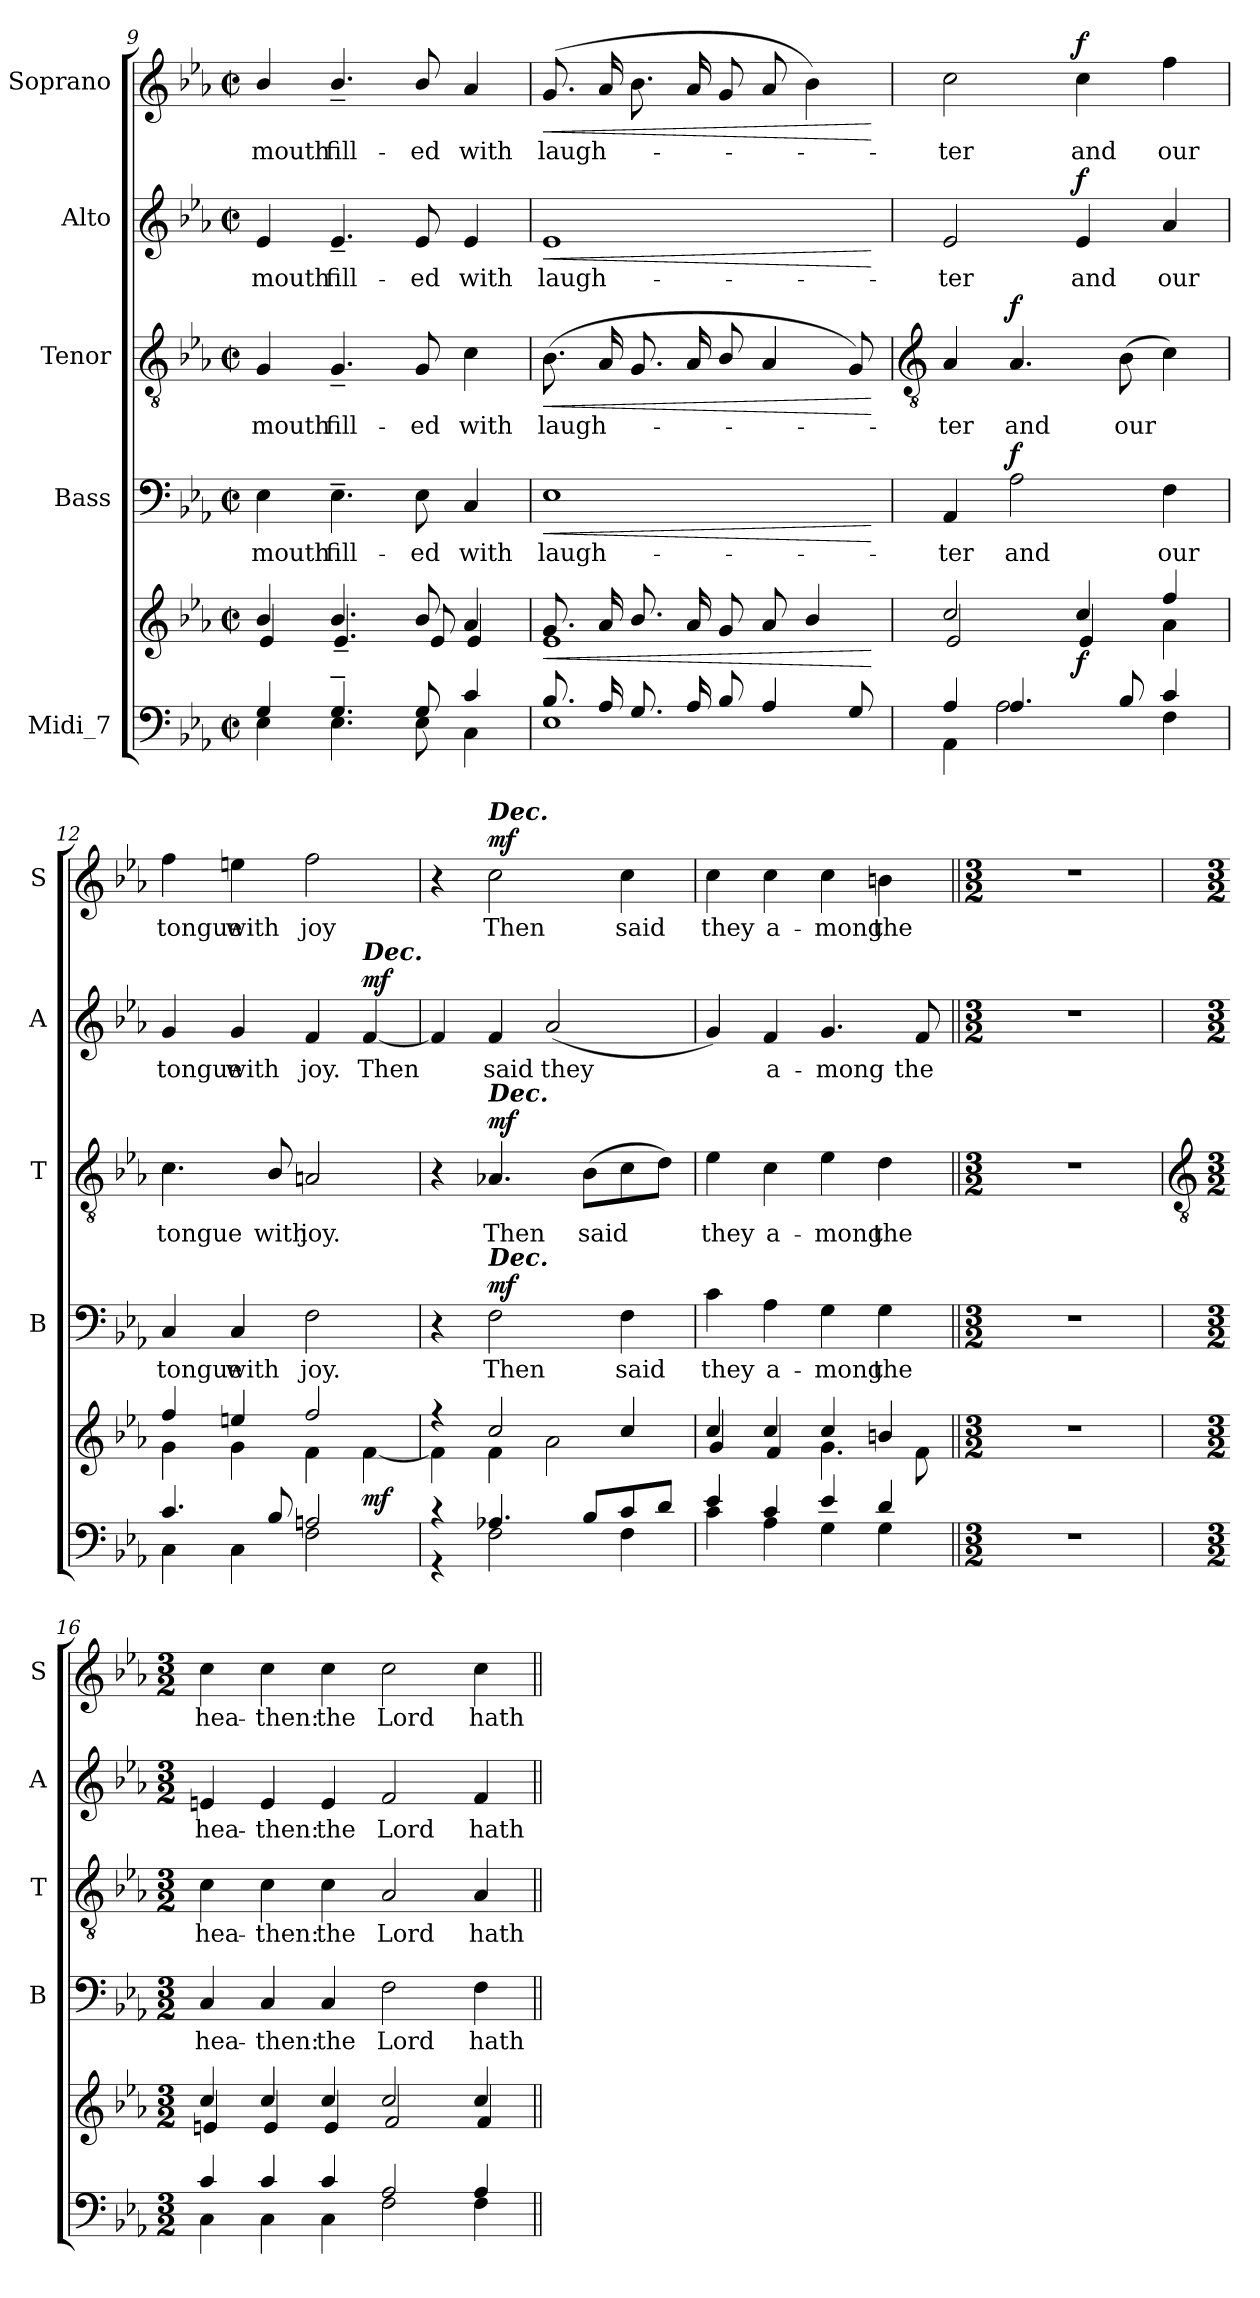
**kern	**kern	**dynam	**kern	**text	**dynam	**kern	**text	**dynam	**kern	**text	**dynam	**kern	**text	**dynam
*part5	*part5	*part5	*part4	*part4	*part4	*part3	*part3	*part3	*part2	*part2	*part2	*part1	*part1	*part1
*staff6	*staff5	*staff5/6	*staff4	*staff4	*staff4	*staff3	*staff3	*staff3	*staff2	*staff2	*staff2	*staff1	*staff1	*staff1
*I"Midi_7	*	*	*I"Bass	*	*	*I"Tenor	*	*	*I"Alto	*	*	*I"Soprano	*	*
*	*	*	*I'B	*	*	*I'T	*	*	*I'A	*	*	*I'S	*	*
*clefF4	*clefG2	*	*clefF4	*	*	*clefGv2	*	*	*clefG2	*	*	*clefG2	*	*
*k[b-e-a-]	*k[b-e-a-]	*	*k[b-e-a-]	*	*	*k[b-e-a-]	*	*	*k[b-e-a-]	*	*	*k[b-e-a-]	*	*
*E-:	*E-:	*	*E-:	*	*	*E-:	*	*	*E-:	*	*	*E-:	*	*
*M2/2	*M2/2	*	*M2/2	*	*	*M2/2	*	*	*M2/2	*	*	*M2/2	*	*
*met(c|)	*met(c|)	*	*met(c|)	*	*	*met(c|)	*	*	*met(c|)	*	*	*met(c|)	*	*
=9	=9	=9	=9	=9	=9	=9	=9	=9	=9	=9	=9	=9	=9	=9
*^	*^	*	*	*	*	*	*	*	*	*	*	*	*	*
!	!	!	!	!	!	!LO:LY:b	!	!	!LO:LY:b	!	!	!LO:LY:b	!	!	!LO:LY:b	!
4G	4E-	4b-/	4e-/	.	4E-	mouth	.	4G	mouth	.	4e-	mouth	.	4b-/	mouth	.
!	!	!	!	!	!	!LO:LY:b	!	!	!LO:LY:b	!	!	!LO:LY:b	!	!	!LO:LY:b	!
4.G~	4.E-	4.b-/	4.e-~/	.	4.E-~	fill-	.	4.G~	fill-	.	4.e-~	fill-	.	4.b-~/	fill-	.
!	!	!	!	!	!	!LO:LY:b	!	!	!LO:LY:b	!	!	!LO:LY:b	!	!	!LO:LY:b	!
8G	8E-	8b-/	8e-/	.	8E-	-ed	.	8G	-ed	.	8e-	-ed	.	8b-/	-ed	.
!	!	!	!	!	!	!LO:LY:b	!	!	!LO:LY:b	!	!	!LO:LY:b	!	!	!LO:LY:b	!
4c	4C\	4a-	4e-/	.	4C	with	.	4c	with	.	4e-	with	.	4a-	with	.
=10	=10	=10	=10	=10	=10	=10	=10	=10	=10	=10	=10	=10	=10	=10	=10	=10
!	!	!	!	!LO:HP:b	!	!LO:LY:b	!LO:HP:b	!	!LO:LY:b	!LO:HP:b	!	!LO:LY:b	!LO:HP:b	!	!LO:LY:b	!LO:HP:b
8.B-/L	1E-	8.gL	1e-\	<	1E-	laugh-	<	(<8.B-L	laugh-	<	1e-	laugh-	<	(<8.gL	laugh-	<
16A-/L	.	16a-L	.	.	.	.	.	16A-L	.	.	.	.	.	16a-L	.	.
8.G/	.	8.b-	.	.	.	.	.	8.G	.	.	.	.	.	8.b-	.	.
16A-/J	.	16a-J	.	.	.	.	.	16A-J	.	.	.	.	.	16a-J	.	.
8B-/	.	8gL	.	.	.	.	.	8B-/	.	.	.	.	.	8gL	.	.
4A-/	.	8a-J	.	.	.	.	.	4A-	.	.	.	.	.	8a-J	.	.
.	.	4b-	.	.	.	.	.	.	.	.	.	.	.	4b-)	.	.
8G/	.	.	.	.	.	.	.	8G)	.	.	.	.	.	.	.	.
*v	*v	*	*	*	*	*	*	*	*	*	*	*	*	*	*	*
*	*v	*v	*	*	*	*	*	*	*	*	*	*	*	*	*
.	.	[	.	.	[	.	.	[	.	.	[	.	.	[
!!LO:LB:g=z
=11	=11	=11	=11	=11	=11	=11	=11	=11	=11	=11	=11	=11	=11	=11
*	*	*	*	*	*	*clefGv2	*	*	*	*	*	*	*	*
*^	*^	*	*	*	*	*	*	*	*	*	*	*	*	*
!	!	!	!	!	!	!LO:LY:b	!	!	!LO:LY:b	!	!	!LO:LY:b	!	!	!LO:LY:b	!
4A-	4AA-\	2cc/	2e-/	.	4AA-	-ter	.	4A-	ter	.	2e-	-ter	.	2cc	ter	.
!	!	!	!	!	!	!LO:LY:b	!LO:DY:b	!	!LO:LY:b	!LO:DY:b	!	!	!	!	!	!
4.A-/	2A-	.	.	.	2A-	and	f	4.A-	and	f	.	.	.	.	.	.
!	!	!	!	!LO:DY:b	!	!	!	!	!	!	!	!LO:LY:b	!LO:DY:b	!	!LO:LY:b	!LO:DY:b
.	.	4cc/	4e-/	f	.	.	.	.	.	.	4e-	and	f	4cc	and	f
!	!	!	!	!	!	!	!	!	!LO:LY:b	!	!	!	!	!	!	!
8B-/	.	.	.	.	.	.	.	(>8B-	our	.	.	.	.	.	.	.
!	!	!	!	!	!	!LO:LY:b	!	!	!	!	!	!LO:LY:b	!	!	!LO:LY:b	!
4c	4F	4ff	4a-\	.	4F	our	.	4c)	.	.	4a-	our	.	4ff	our	.
=12	=12	=12	=12	=12	=12	=12	=12	=12	=12	=12	=12	=12	=12	=12	=12	=12
!	!	!	!	!	!	!LO:LY:b	!	!	!LO:LY:b	!	!	!LO:LY:b	!	!	!LO:LY:b	!
4.c/	4C\	4ff	4g\	.	4C	tongue	.	4.c	tongue	.	4g	tongue	.	4ff	tongue	.
!	!	!	!	!	!	!LO:LY:b	!	!	!	!	!	!LO:LY:b	!	!	!LO:LY:b	!
.	4C\	4een	4g\	.	4C	with	.	.	.	.	4g	with	.	4een	with	.
!	!	!	!	!	!	!	!	!	!LO:LY:b	!	!	!	!	!	!	!
8B-/	.	.	.	.	.	.	.	8B-/	with	.	.	.	.	.	.	.
!	!	!	!	!	!	!LO:LY:b	!	!	!LO:LY:b	!	!	!LO:LY:b	!	!	!LO:LY:b	!
2An	2F	2ff/	4f\	.	2F	joy.	.	2An	joy.	.	4f	joy.	.	2ff	joy	.
!	!	!	!	!	!	!	!	!	!	!	!LO:TX:a:Bi:t=Dec.	!	!	!	!	!
!	!	!	!	!LO:DY:b	!	!	!	!	!	!	!	!LO:LY:b	!LO:DY:b	!	!	!
.	.	.	[4f\	mf	.	.	.	.	.	.	[4f	Then	mf	.	.	.
=13	=13	=13	=13	=13	=13	=13	=13	=13	=13	=13	=13	=13	=13	=13	=13	=13
4r	4r	4r	4f\]	.	4r	.	.	4r	.	.	4f]	.	.	4r	.	.
!	!	!	!	!	!	!	!	!	!	!	!	!	!	!LO:TX:a:Bi:t=Dec.	!	!
!	!	!	!	!	!	!	!	!LO:TX:a:Bi:t=Dec.	!	!	!	!	!	!	!	!
!	!	!	!	!	!LO:TX:a:Bi:t=Dec.	!	!	!	!	!	!	!	!	!	!	!
!	!	!	!	!	!	!LO:LY:b	!LO:DY:b	!	!LO:LY:b	!LO:DY:b	!	!LO:LY:b	!	!	!LO:LY:b	!LO:DY:b
4.A-X/	2F	2cc/	4f\	.	2F	Then	mf	4.A-X	Then	mf	4f	said	.	2cc	Then	mf
!	!	!	!	!	!	!	!	!	!	!	!	!LO:LY:b	!	!	!	!
.	.	.	2a-\	.	.	.	.	.	.	.	(<2a-	they	.	.	.	.
!	!	!	!	!	!	!	!	!	!LO:LY:b	!	!	!	!	!	!	!
8B-/L	.	.	.	.	.	.	.	(>8B-L	said	.	.	.	.	.	.	.
!	!	!	!	!	!	!LO:LY:b	!	!	!	!	!	!	!	!	!LO:LY:b	!
8c/	4F	4cc/	.	.	4F	said	.	8c	.	.	.	.	.	4cc	said	.
8d/J	.	.	.	.	.	.	.	8dJ)	.	.	.	.	.	.	.	.
=14	=14	=14	=14	=14	=14	=14	=14	=14	=14	=14	=14	=14	=14	=14	=14	=14
!	!	!	!	!	!	!LO:LY:b	!	!	!LO:LY:b	!	!	!	!	!	!LO:LY:b	!
4e-	4c	4cc/	4g/	.	4c	they	.	4e-	they	.	4g)	.	.	4cc	they	.
!	!	!	!	!	!	!LO:LY:b	!	!	!LO:LY:b	!	!	!LO:LY:b	!	!	!LO:LY:b	!
4c	4A-	4cc/	4f/	.	4A-	a-	.	4c	a-	.	4f	a-	.	4cc	a-	.
!	!	!	!	!	!	!LO:LY:b	!	!	!LO:LY:b	!	!	!LO:LY:b	!	!	!LO:LY:b	!
4e-	4G	4cc/	4.g\	.	4G	-mong	.	4e-	-mong	.	4.g	-mong	.	4cc	-mong	.
!	!	!	!	!	!	!LO:LY:b	!	!	!LO:LY:b	!	!	!	!	!	!LO:LY:b	!
4d	4G	4bn/	.	.	4G	the	.	4d	the	.	.	.	.	4bn	the	.
!	!	!	!	!	!	!	!	!	!	!	!	!LO:LY:b	!	!	!	!
.	.	.	8f\	.	.	.	.	.	.	.	8f	the	.	.	.	.
*v	*v	*	*	*	*	*	*	*	*	*	*	*	*	*	*	*
*	*v	*v	*	*	*	*	*	*	*	*	*	*	*	*	*
=15||	=15||	=15||	=15||	=15||	=15||	=15||	=15||	=15||	=15||	=15||	=15||	=15||	=15||	=15||
*M3/2	*M3/2	*	*M3/2	*	*	*M3/2	*	*	*M3/2	*	*	*M3/2	*	*
1.r	1.r	.	1.r	.	.	1.r	.	.	1.r	.	.	1.r	.	.
!!LO:LB:g=z
=16	=16	=16	=16	=16	=16	=16	=16	=16	=16	=16	=16	=16	=16	=16
*	*	*	*	*	*	*clefGv2	*	*	*	*	*	*	*	*
*M3/2	*M3/2	*	*M3/2	*	*	*M3/2	*	*	*M3/2	*	*	*M3/2	*	*
*^	*^	*	*	*	*	*	*	*	*	*	*	*	*	*
!	!	!	!	!	!	!LO:LY:b	!	!	!LO:LY:b	!	!	!LO:LY:b	!	!	!LO:LY:b	!
4c	4C\	4cc/	4en/	.	4C	hea-	.	4c	hea-	.	4en	hea-	.	4cc	hea-	.
!	!	!	!	!	!	!LO:LY:b	!	!	!LO:LY:b	!	!	!LO:LY:b	!	!	!LO:LY:b	!
4c	4C\	4cc/	4e/	.	4C	-then:	.	4c	-then:	.	4e	-then:	.	4cc	-then:	.
!	!	!	!	!	!	!LO:LY:b	!	!	!LO:LY:b	!	!	!LO:LY:b	!	!	!LO:LY:b	!
4c	4C\	4cc/	4e/	.	4C	the	.	4c	the	.	4e	the	.	4cc	the	.
!	!	!	!	!	!	!LO:LY:b	!	!	!LO:LY:b	!	!	!LO:LY:b	!	!	!LO:LY:b	!
2A-	2F	2cc/	2f/	.	2F	Lord	.	2A-	Lord	.	2f	Lord	.	2cc	Lord	.
!	!	!	!	!	!	!LO:LY:b	!	!	!LO:LY:b	!	!	!LO:LY:b	!	!	!LO:LY:b	!
4A-	4F	4cc/	4f/	.	4F	hath	.	4A-	hath	.	4f	hath	.	4cc	hath	.
*v	*v	*	*	*	*	*	*	*	*	*	*	*	*	*	*	*
*	*v	*v	*	*	*	*	*	*	*	*	*	*	*	*	*
=||	=||	=||	=||	=||	=||	=||	=||	=||	=||	=||	=||	=||	=||	=||
*-	*-	*-	*-	*-	*-	*-	*-	*-	*-	*-	*-	*-	*-	*-
